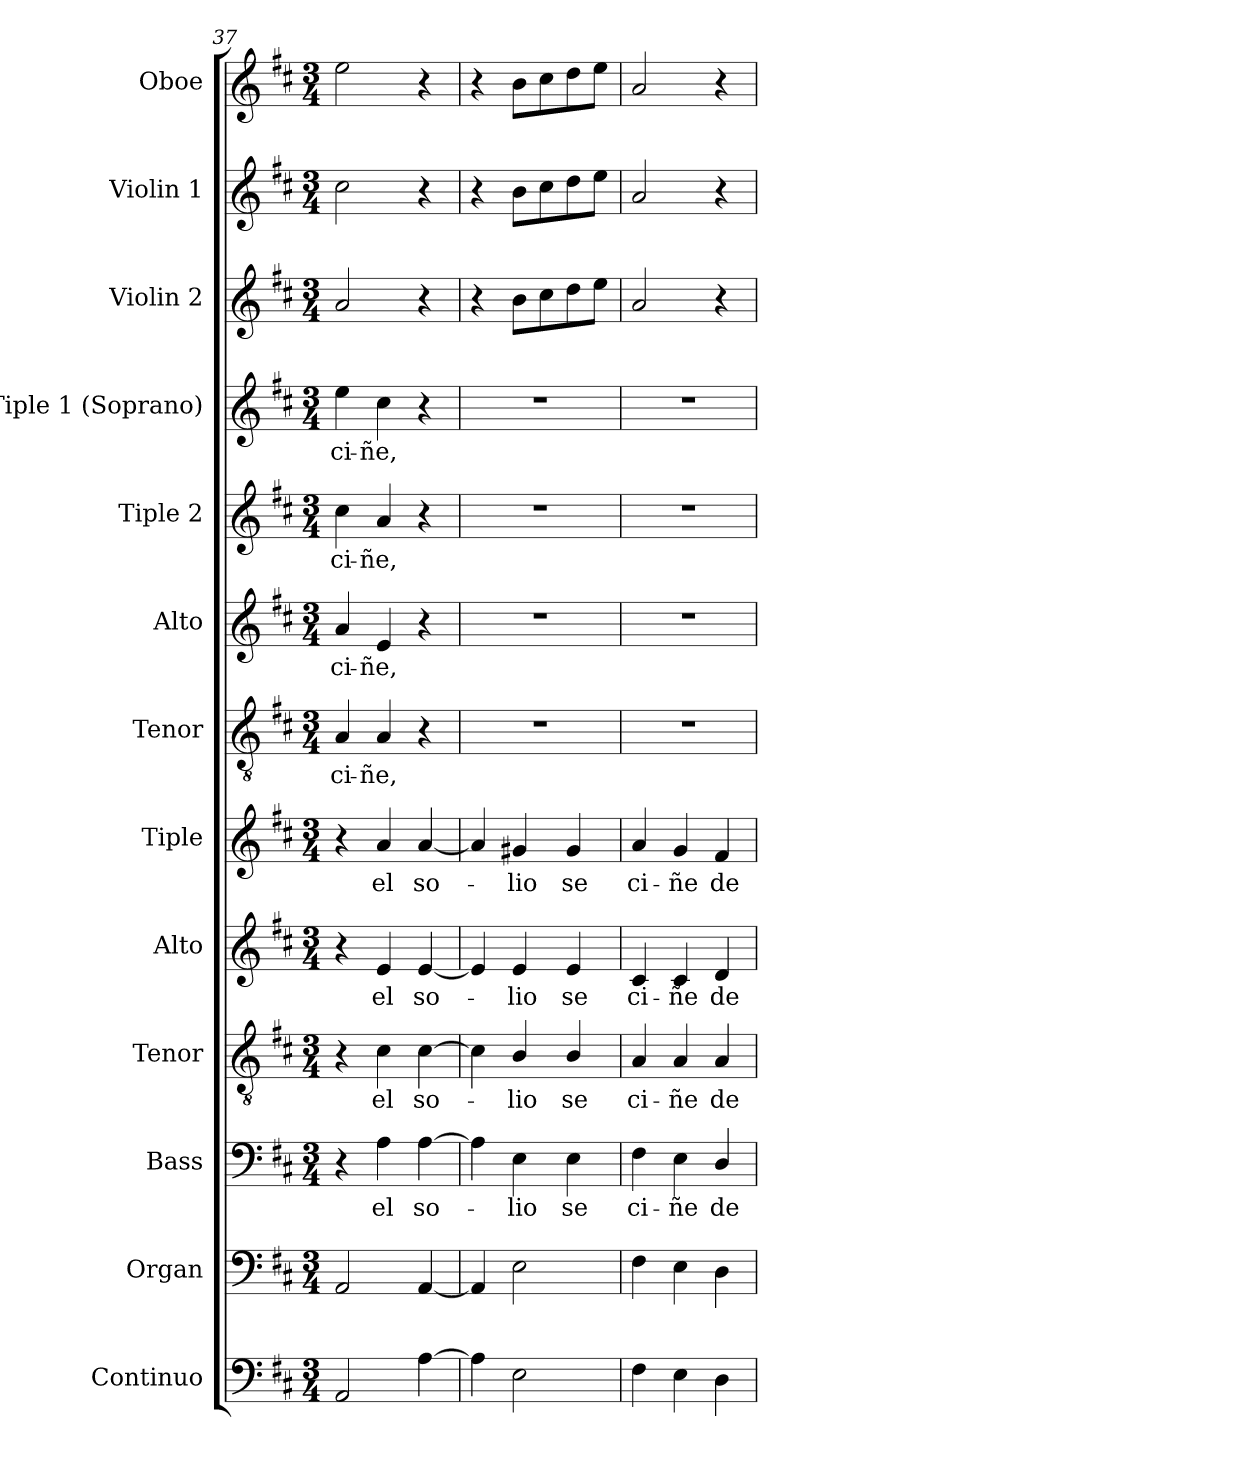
**kern	**kern	**kern	**text	**kern	**text	**kern	**text	**kern	**text	**kern	**text	**kern	**text	**kern	**text	**kern	**text	**kern	**kern	**kern
*part13	*part12	*part11	*part11	*part10	*part10	*part9	*part9	*part8	*part8	*part7	*part7	*part6	*part6	*part5	*part5	*part4	*part4	*part3	*part2	*part1
*staff13	*staff12	*staff11	*staff11	*staff10	*staff10	*staff9	*staff9	*staff8	*staff8	*staff7	*staff7	*staff6	*staff6	*staff5	*staff5	*staff4	*staff4	*staff3	*staff2	*staff1
*I"Continuo	*I"Organ	*I"Bass	*	*I"Tenor	*	*I"Alto	*	*I"Tiple	*	*I"Tenor	*	*I"Alto	*	*I"Tiple 2	*	*I"Tiple 1 (Soprano)	*	*I"Violin 2	*I"Violin 1	*I"Oboe
*I'Cont.	*I'Org.	*I'B.	*	*I'T.	*	*I'A.	*	*	*	*I'T.	*	*I'A.	*	*	*	*I'S1.	*	*I'Vln. 2	*I'Vln. 1	*I'Ob.
*clefF4	*clefF4	*clefF4	*	*clefGv2	*	*clefG2	*	*clefG2	*	*clefGv2	*	*clefG2	*	*clefG2	*	*clefG2	*	*clefG2	*clefG2	*clefG2
*	*	*	*	*ITrd7c12	*	*	*	*	*	*ITrd7c12	*	*	*	*	*	*	*	*	*	*
*k[f#c#]	*k[f#c#]	*k[f#c#]	*	*k[f#c#]	*	*k[f#c#]	*	*k[f#c#]	*	*k[f#c#]	*	*k[f#c#]	*	*k[f#c#]	*	*k[f#c#]	*	*k[f#c#]	*k[f#c#]	*k[f#c#]
*D:	*D:	*D:	*	*D:	*	*D:	*	*D:	*	*D:	*	*D:	*	*D:	*	*D:	*	*D:	*D:	*D:
*M3/4	*M3/4	*M3/4	*	*M3/4	*	*M3/4	*	*M3/4	*	*M3/4	*	*M3/4	*	*M3/4	*	*M3/4	*	*M3/4	*M3/4	*M3/4
=37	=37	=37	=37	=37	=37	=37	=37	=37	=37	=37	=37	=37	=37	=37	=37	=37	=37	=37	=37	=37
!	!	!	!	!	!	!	!	!	!	!	!LO:LY:b:color=#000000	!	!	!	!	!	!	!	!	!
!	!	!	!	!	!	!	!	!	!	!	!	!	!LO:LY:b:color=#000000	!	!	!	!	!	!	!
!	!	!	!	!	!	!	!	!	!	!	!	!	!	!	!LO:LY:b:color=#000000	!	!	!	!	!
!	!	!	!	!	!	!	!	!	!	!	!	!	!	!	!	!	!LO:LY:b:color=#000000	!	!	!
2AAi/	2AAi/	4r	.	4r	.	4r	.	4r	.	4AAi/	ci-	4ai/	ci-	4cc#i\	ci-	4eei\	ci-	2ai/	2cc#i\	2eei\
!	!	!	!LO:LY:b:color=#000000	!	!	!	!	!	!	!	!	!	!	!	!	!	!	!	!	!
!	!	!	!	!	!LO:LY:b:color=#000000	!	!	!	!	!	!	!	!	!	!	!	!	!	!	!
!	!	!	!	!	!	!	!LO:LY:b:color=#000000	!	!	!	!	!	!	!	!	!	!	!	!	!
!	!	!	!	!	!	!	!	!	!LO:LY:b:color=#000000	!	!	!	!	!	!	!	!	!	!	!
!	!	!	!	!	!	!	!	!	!	!	!LO:LY:b:color=#000000	!	!	!	!	!	!	!	!	!
!	!	!	!	!	!	!	!	!	!	!	!	!	!LO:LY:b:color=#000000	!	!	!	!	!	!	!
!	!	!	!	!	!	!	!	!	!	!	!	!	!	!	!LO:LY:b:color=#000000	!	!	!	!	!
!	!	!	!	!	!	!	!	!	!	!	!	!	!	!	!	!	!LO:LY:b:color=#000000	!	!	!
.	.	4Ai\	el	4C#i\	el	4ei/	el	4ai/	el	4AAi/	-ñe,	4ei/	-ñe,	4ai/	-ñe,	4cc#i\	-ñe,	.	.	.
!	!	!	!LO:LY:b:color=#000000	!	!	!	!	!	!	!	!	!	!	!	!	!	!	!	!	!
!	!	!	!	!	!LO:LY:b:color=#000000	!	!	!	!	!	!	!	!	!	!	!	!	!	!	!
!	!	!	!	!	!	!	!LO:LY:b:color=#000000	!	!	!	!	!	!	!	!	!	!	!	!	!
!	!	!	!	!	!	!	!	!	!LO:LY:b:color=#000000	!	!	!	!	!	!	!	!	!	!	!
[4Ai\	[4AAi/	[4Ai\	so-	[4C#i\	so-	[4ei/	so-	[4ai/	so-	4r	.	4r	.	4r	.	4r	.	4r	4r	4r
=38	=38	=38	=38	=38	=38	=38	=38	=38	=38	=38	=38	=38	=38	=38	=38	=38	=38	=38	=38	=38
!	!	!	!	!	!	!	!	!	!	!LO:N:vis=1	!	!LO:N:vis=1	!	!LO:N:vis=1	!	!LO:N:vis=1	!	!	!	!
4Ai\]	4AAi/]	4Ai\]	.	4C#i\]	.	4ei/]	.	4ai/]	.	2.r	.	2.r	.	2.r	.	2.r	.	4r	4r	4r
!	!	!	!LO:LY:b:color=#000000	!	!	!	!	!	!	!	!	!	!	!	!	!	!	!	!	!
!	!	!	!	!	!LO:LY:b:color=#000000	!	!	!	!	!	!	!	!	!	!	!	!	!	!	!
!	!	!	!	!	!	!	!LO:LY:b:color=#000000	!	!	!	!	!	!	!	!	!	!	!	!	!
!	!	!	!	!	!	!	!	!	!LO:LY:b:color=#000000	!	!	!	!	!	!	!	!	!	!	!
2Ei\	2Ei\	4Ei\	-lio	4BBi/	-lio	4ei/	-lio	4g#Xi/	-lio	.	.	.	.	.	.	.	.	8bi\L	8bi\L	8bi\L
.	.	.	.	.	.	.	.	.	.	.	.	.	.	.	.	.	.	8cc#i\	8cc#i\	8cc#i\
!	!	!	!LO:LY:b:color=#000000	!	!	!	!	!	!	!	!	!	!	!	!	!	!	!	!	!
!	!	!	!	!	!LO:LY:b:color=#000000	!	!	!	!	!	!	!	!	!	!	!	!	!	!	!
!	!	!	!	!	!	!	!LO:LY:b:color=#000000	!	!	!	!	!	!	!	!	!	!	!	!	!
!	!	!	!	!	!	!	!	!	!LO:LY:b:color=#000000	!	!	!	!	!	!	!	!	!	!	!
.	.	4Ei\	se	4BBi/	se	4ei/	se	4g#i/	se	.	.	.	.	.	.	.	.	8ddi\	8ddi\	8ddi\
.	.	.	.	.	.	.	.	.	.	.	.	.	.	.	.	.	.	8eei\J	8eei\J	8eei\J
=39	=39	=39	=39	=39	=39	=39	=39	=39	=39	=39	=39	=39	=39	=39	=39	=39	=39	=39	=39	=39
!	!	!	!LO:LY:b:color=#000000	!	!	!	!	!	!	!	!	!	!	!	!	!	!	!	!	!
!	!	!	!	!	!LO:LY:b:color=#000000	!	!	!	!	!	!	!	!	!	!	!	!	!	!	!
!	!	!	!	!	!	!	!LO:LY:b:color=#000000	!	!	!	!	!	!	!	!	!	!	!	!	!
!	!	!	!	!	!	!	!	!	!LO:LY:b:color=#000000	!LO:N:vis=1	!	!LO:N:vis=1	!	!LO:N:vis=1	!	!LO:N:vis=1	!	!	!	!
4F#i\	4F#i\	4F#i\	ci-	4AAi/	ci-	4c#i/	ci-	4ai/	ci-	2.r	.	2.r	.	2.r	.	2.r	.	2ai/	2ai/	2ai/
!	!	!	!LO:LY:b:color=#000000	!	!	!	!	!	!	!	!	!	!	!	!	!	!	!	!	!
!	!	!	!	!	!LO:LY:b:color=#000000	!	!	!	!	!	!	!	!	!	!	!	!	!	!	!
!	!	!	!	!	!	!	!LO:LY:b:color=#000000	!	!	!	!	!	!	!	!	!	!	!	!	!
!	!	!	!	!	!	!	!	!	!LO:LY:b:color=#000000	!	!	!	!	!	!	!	!	!	!	!
4Ei\	4Ei\	4Ei\	-ñe	4AAi/	-ñe	4c#i/	-ñe	4gi/	-ñe	.	.	.	.	.	.	.	.	.	.	.
!	!	!	!LO:LY:b:color=#000000	!	!	!	!	!	!	!	!	!	!	!	!	!	!	!	!	!
!	!	!	!	!	!LO:LY:b:color=#000000	!	!	!	!	!	!	!	!	!	!	!	!	!	!	!
!	!	!	!	!	!	!	!LO:LY:b:color=#000000	!	!	!	!	!	!	!	!	!	!	!	!	!
!	!	!	!	!	!	!	!	!	!LO:LY:b:color=#000000	!	!	!	!	!	!	!	!	!	!	!
4Di\	4Di\	4Di/	de	4AAi/	de	4di/	de	4f#i/	de	.	.	.	.	.	.	.	.	4r	4r	4r
=	=	=	=	=	=	=	=	=	=	=	=	=	=	=	=	=	=	=	=	=
*-	*-	*-	*-	*-	*-	*-	*-	*-	*-	*-	*-	*-	*-	*-	*-	*-	*-	*-	*-	*-
